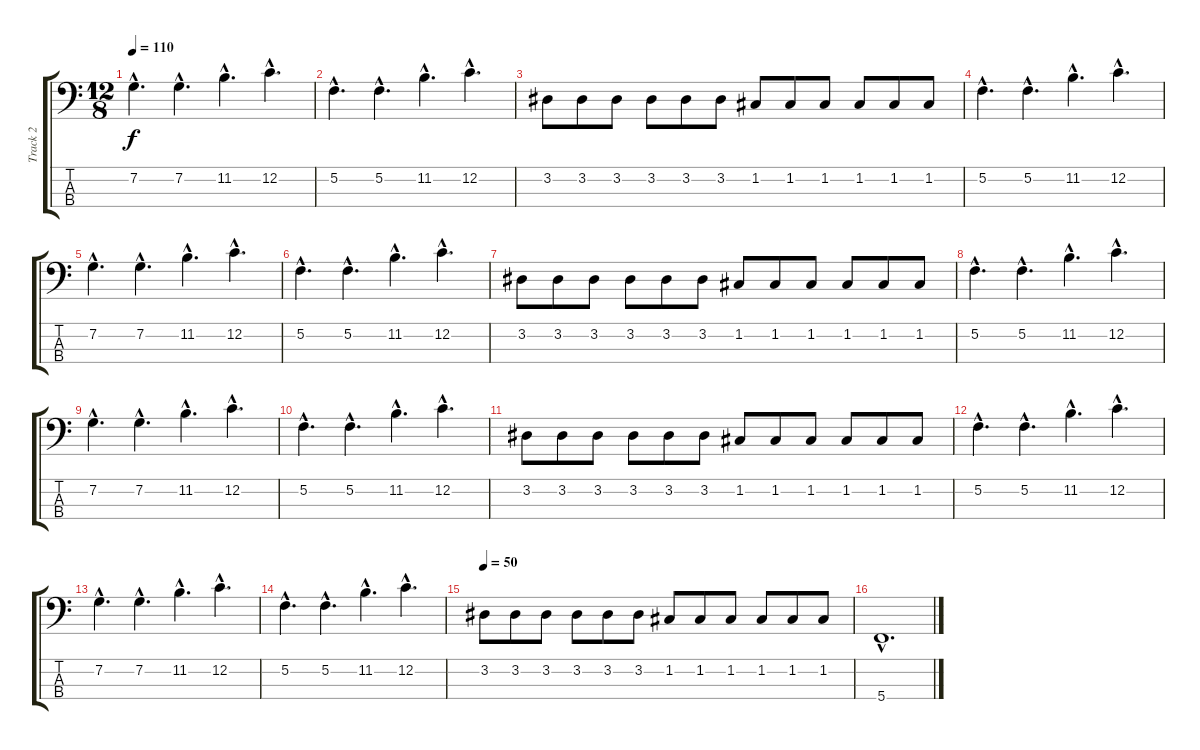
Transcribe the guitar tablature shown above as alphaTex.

\track ("Track 2" "Track 2") {instrument electricbassfinger}
\staff {score tabs}
\tuning (F2 C2 G1 C1) {hide}
\ts (12 8)
\tempo 110
\clef f4
\ks c
7.2{hac}.4{d dy f} 7.2{hac}.4{d} 11.2{hac}.4{d} 12.2{hac}.4{d} |
5.2{hac}.4{d} 5.2{hac}.4{d} 11.2{hac}.4{d} 12.2{hac}.4{d} |
3.2.8 3.2.8 3.2.8 3.2.8 3.2.8 3.2.8 1.2.8 1.2.8 1.2.8 1.2.8 1.2.8 1.2.8 |
5.2{hac}.4{d} 5.2{hac}.4{d} 11.2{hac}.4{d} 12.2{hac}.4{d} |
7.2{hac}.4{d} 7.2{hac}.4{d} 11.2{hac}.4{d} 12.2{hac}.4{d} |
5.2{hac}.4{d} 5.2{hac}.4{d} 11.2{hac}.4{d} 12.2{hac}.4{d} |
3.2.8 3.2.8 3.2.8 3.2.8 3.2.8 3.2.8 1.2.8 1.2.8 1.2.8 1.2.8 1.2.8 1.2.8 |
5.2{hac}.4{d} 5.2{hac}.4{d} 11.2{hac}.4{d} 12.2{hac}.4{d} |
7.2{hac}.4{d} 7.2{hac}.4{d} 11.2{hac}.4{d} 12.2{hac}.4{d} |
5.2{hac}.4{d} 5.2{hac}.4{d} 11.2{hac}.4{d} 12.2{hac}.4{d} |
3.2.8 3.2.8 3.2.8 3.2.8 3.2.8 3.2.8 1.2.8 1.2.8 1.2.8 1.2.8 1.2.8 1.2.8 |
5.2{hac}.4{d} 5.2{hac}.4{d} 11.2{hac}.4{d} 12.2{hac}.4{d} |
7.2{hac}.4{d} 7.2{hac}.4{d} 11.2{hac}.4{d} 12.2{hac}.4{d} |
5.2{hac}.4{d} 5.2{hac}.4{d} 11.2{hac}.4{d} 12.2{hac}.4{d} |
\tempo 50
3.2.8 3.2.8 3.2.8 3.2.8 3.2.8 3.2.8 1.2.8 1.2.8 1.2.8 1.2.8 1.2.8 1.2.8 |
5.4{hac}.1{d}
